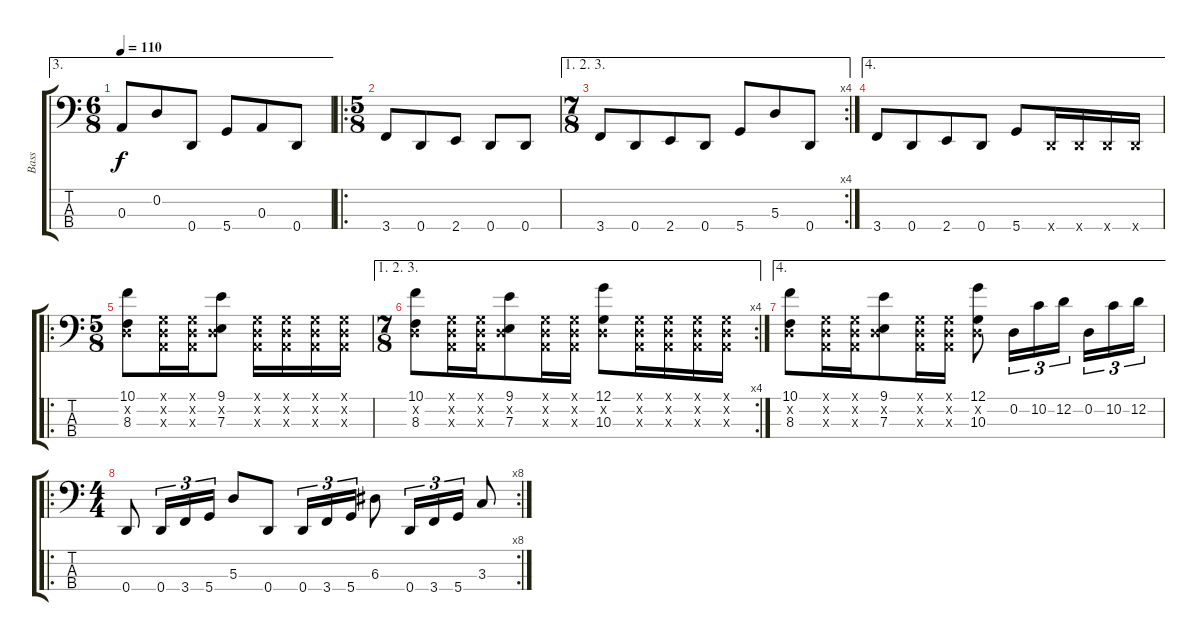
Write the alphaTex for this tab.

\track ("Bass" "Bass") {instrument electricbasspick}
\staff {score tabs}
\tuning (G2 D2 A1 D1) {hide}
\ae 3
\ts (6 8)
\tempo 110
\clef f4
\ks c
0.3.8{dy f} 0.2.8 0.4.8 5.4.8 0.3.8 0.4.8 |
\ro
\ts (5 8)
3.4.8 0.4.8 2.4.8 0.4.8 0.4.8 |
\ae (1 2 3)
\rc 4
\ts (7 8)
3.4.8 0.4.8 2.4.8 0.4.8 5.4.8 5.3.8 0.4.8 |
\ae 4
3.4.8 0.4.8 2.4.8 0.4.8 5.4.8 0.4{x}.16 0.4{x}.16 0.4{x}.16 0.4{x}.16 |
\ro
\ts (5 8)
(10.1 0.2{x} 8.3).8 (0.1{x} 0.2{x} 0.3{x}).16 (0.1{x} 0.2{x} 0.3{x}).16 (9.1 0.2{x} 7.3).8 (0.1{x} 0.2{x} 0.3{x}).16 (0.1{x} 0.2{x} 0.3{x}).16 (0.1{x} 0.2{x} 0.3{x}).16 (0.1{x} 0.2{x} 0.3{x}).16 |
\ae (1 2 3)
\rc 4
\ts (7 8)
(10.1 0.2{x} 8.3).8 (0.1{x} 0.2{x} 0.3{x}).16 (0.1{x} 0.2{x} 0.3{x}).16 (9.1 0.2{x} 7.3).8 (0.1{x} 0.2{x} 0.3{x}).16 (0.1{x} 0.2{x} 0.3{x}).16 (12.1 0.2{x} 10.3).8 (0.1{x} 0.2{x} 0.3{x}).16 (0.1{x} 0.2{x} 0.3{x}).16 (0.1{x} 0.2{x} 0.3{x}).16 (0.1{x} 0.2{x} 0.3{x}).16 |
\ae 4
(10.1 0.2{x} 8.3).8 (0.1{x} 0.2{x} 0.3{x}).16 (0.1{x} 0.2{x} 0.3{x}).16 (9.1 0.2{x} 7.3).8 (0.1{x} 0.2{x} 0.3{x}).16 (0.1{x} 0.2{x} 0.3{x}).16 (12.1 0.2{x} 10.3).8 0.2.16{tu (3 2)} 10.2.16{tu (3 2)} 12.2.16{tu (3 2)} 0.2.16{tu (3 2)} 10.2.16{tu (3 2)} 12.2.16{tu (3 2)} |
\ro
\rc 8
\ts (4 4)
0.4.8 0.4.16{tu (3 2)} 3.4.16{tu (3 2)} 5.4.16{tu (3 2)} 5.3.8 0.4.8 0.4.16{tu (3 2)} 3.4.16{tu (3 2)} 5.4.16{tu (3 2)} 6.3.8 0.4.16{tu (3 2)} 3.4.16{tu (3 2)} 5.4.16{tu (3 2)} 3.3.8
